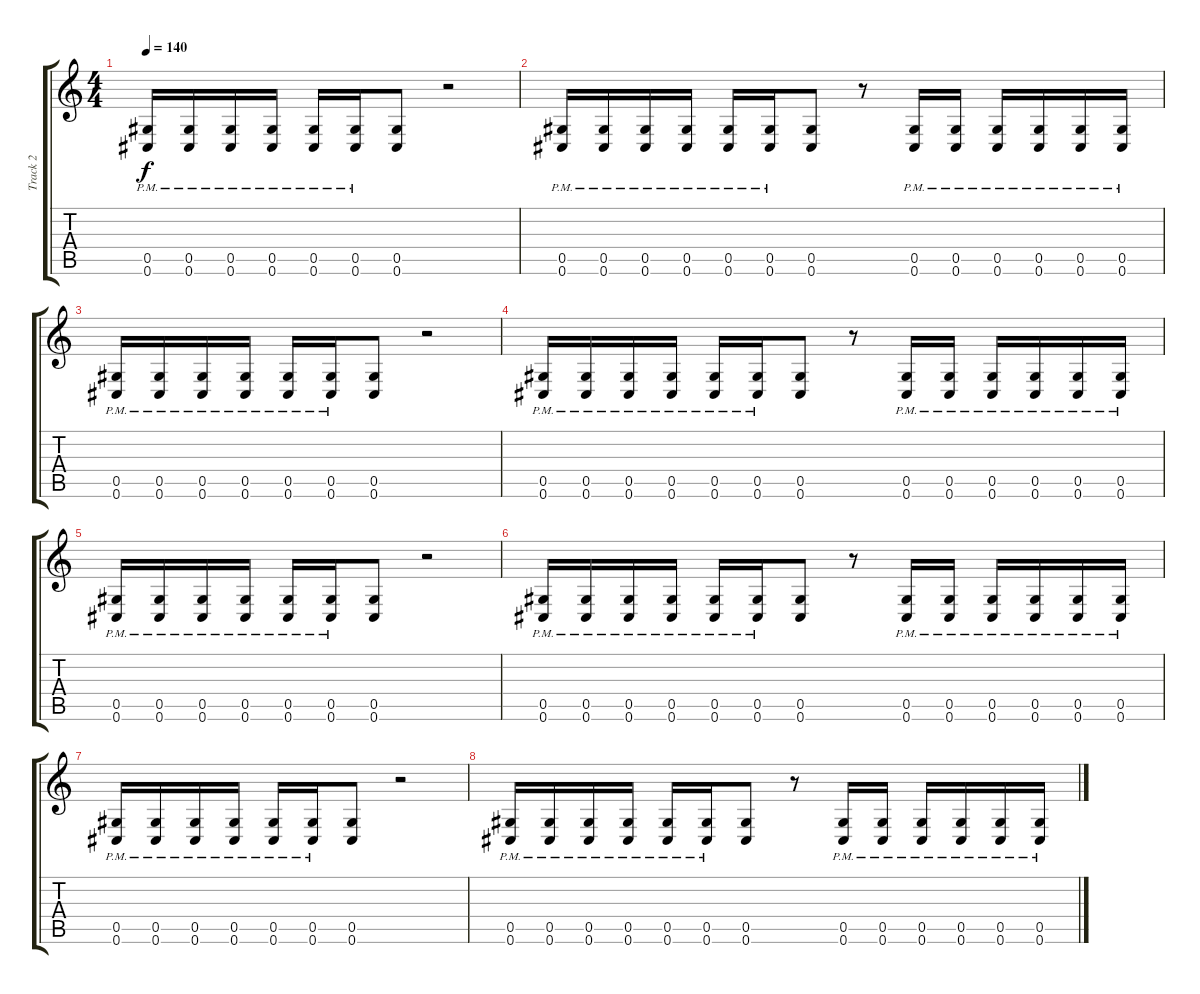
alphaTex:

\track ("Track 2" "Track 2") {instrument distortionguitar}
\staff {score tabs}
\tuning (Eb4 Bb3 Gb3 Db3 Ab2 Db2) {hide}
\ts (4 4)
\tempo 140
\clef g2
\ks c
(0.5{pm} 0.6{pm}).16{dy f} (0.5{pm} 0.6{pm}).16 (0.5{pm} 0.6{pm}).16 (0.5{pm} 0.6{pm}).16 (0.5{pm} 0.6{pm}).16 (0.5{pm} 0.6{pm}).16 (0.5 0.6).8 r.2 |
(0.5{pm} 0.6{pm}).16 (0.5{pm} 0.6{pm}).16 (0.5{pm} 0.6{pm}).16 (0.5{pm} 0.6{pm}).16 (0.5{pm} 0.6{pm}).16 (0.5{pm} 0.6{pm}).16 (0.5 0.6).8 r.8 (0.5{pm} 0.6{pm}).16 (0.5{pm} 0.6{pm}).16 (0.5{pm} 0.6{pm}).16 (0.5{pm} 0.6{pm}).16 (0.5{pm} 0.6{pm}).16 (0.5{pm} 0.6{pm}).16 |
(0.5{pm} 0.6{pm}).16 (0.5{pm} 0.6{pm}).16 (0.5{pm} 0.6{pm}).16 (0.5{pm} 0.6{pm}).16 (0.5{pm} 0.6{pm}).16 (0.5{pm} 0.6{pm}).16 (0.5 0.6).8 r.2 |
(0.5{pm} 0.6{pm}).16 (0.5{pm} 0.6{pm}).16 (0.5{pm} 0.6{pm}).16 (0.5{pm} 0.6{pm}).16 (0.5{pm} 0.6{pm}).16 (0.5{pm} 0.6{pm}).16 (0.5 0.6).8 r.8 (0.5{pm} 0.6{pm}).16 (0.5{pm} 0.6{pm}).16 (0.5{pm} 0.6{pm}).16 (0.5{pm} 0.6{pm}).16 (0.5{pm} 0.6{pm}).16 (0.5{pm} 0.6{pm}).16 |
(0.5{pm} 0.6{pm}).16 (0.5{pm} 0.6{pm}).16 (0.5{pm} 0.6{pm}).16 (0.5{pm} 0.6{pm}).16 (0.5{pm} 0.6{pm}).16 (0.5{pm} 0.6{pm}).16 (0.5 0.6).8 r.2 |
(0.5{pm} 0.6{pm}).16 (0.5{pm} 0.6{pm}).16 (0.5{pm} 0.6{pm}).16 (0.5{pm} 0.6{pm}).16 (0.5{pm} 0.6{pm}).16 (0.5{pm} 0.6{pm}).16 (0.5 0.6).8 r.8 (0.5{pm} 0.6{pm}).16 (0.5{pm} 0.6{pm}).16 (0.5{pm} 0.6{pm}).16 (0.5{pm} 0.6{pm}).16 (0.5{pm} 0.6{pm}).16 (0.5{pm} 0.6{pm}).16 |
(0.5{pm} 0.6{pm}).16 (0.5{pm} 0.6{pm}).16 (0.5{pm} 0.6{pm}).16 (0.5{pm} 0.6{pm}).16 (0.5{pm} 0.6{pm}).16 (0.5{pm} 0.6{pm}).16 (0.5 0.6).8 r.2 |
(0.5{pm} 0.6{pm}).16 (0.5{pm} 0.6{pm}).16 (0.5{pm} 0.6{pm}).16 (0.5{pm} 0.6{pm}).16 (0.5{pm} 0.6{pm}).16 (0.5{pm} 0.6{pm}).16 (0.5 0.6).8 r.8 (0.5{pm} 0.6{pm}).16 (0.5{pm} 0.6{pm}).16 (0.5{pm} 0.6{pm}).16 (0.5{pm} 0.6{pm}).16 (0.5{pm} 0.6{pm}).16 (0.5{pm} 0.6{pm}).16
